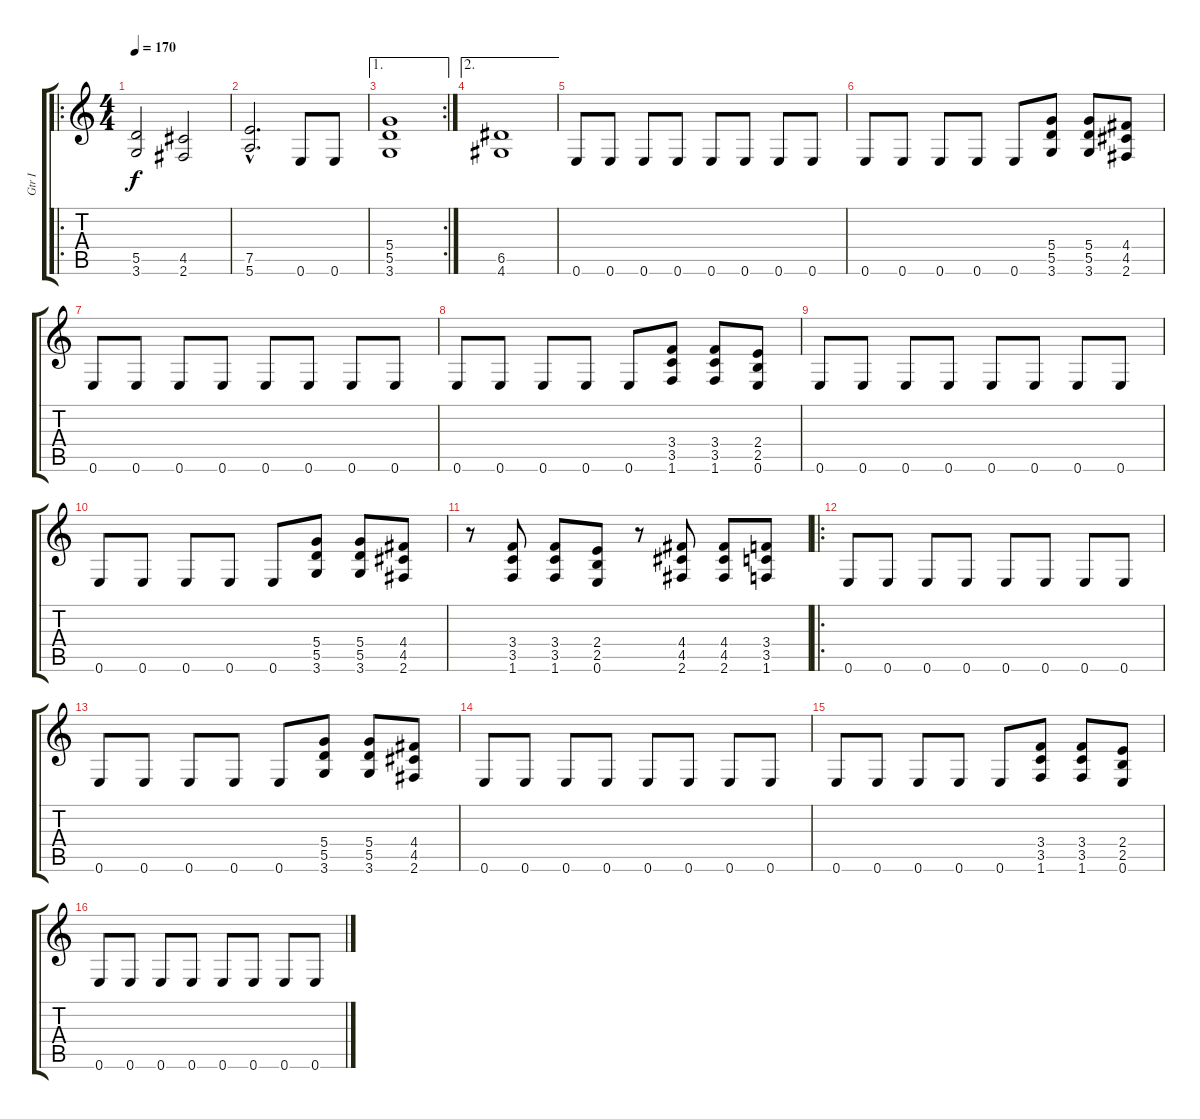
\track ("Gtr I" "Gtr I") {instrument distortionguitar}
\staff {score tabs}
\tuning (E4 B3 G3 D3 A2 E2) {hide}
\ro
\ts (4 4)
\tempo 170
\clef g2
\ks c
(5.5 3.6).2{dy f instrument distortionguitar} (4.5 2.6).2 |
(7.5{hac} 5.6{hac}).2{d} 0.6.8 0.6.8 |
\ae 1
\rc 2
(5.4 5.5 3.6).1 |
\ae 2
(6.5 4.6).1 |
0.6.8 0.6.8 0.6.8 0.6.8 0.6.8 0.6.8 0.6.8 0.6.8 |
0.6.8 0.6.8 0.6.8 0.6.8 0.6.8 (5.4 5.5 3.6).8 (5.4 5.5 3.6).8 (4.4 4.5 2.6).8 |
0.6.8 0.6.8 0.6.8 0.6.8 0.6.8 0.6.8 0.6.8 0.6.8 |
0.6.8 0.6.8 0.6.8 0.6.8 0.6.8 (3.4 3.5 1.6).8 (3.4 3.5 1.6).8 (2.4 2.5 0.6).8 |
0.6.8 0.6.8 0.6.8 0.6.8 0.6.8 0.6.8 0.6.8 0.6.8 |
0.6.8 0.6.8 0.6.8 0.6.8 0.6.8 (5.4 5.5 3.6).8 (5.4 5.5 3.6).8 (4.4 4.5 2.6).8 |
r.8 (3.4 3.5 1.6).8 (3.4 3.5 1.6).8 (2.4 2.5 0.6).8 r.8 (4.4 4.5 2.6).8 (4.4 4.5 2.6).8 (3.4 3.5 1.6).8 |
\ro
0.6.8 0.6.8 0.6.8 0.6.8 0.6.8 0.6.8 0.6.8 0.6.8 |
0.6.8 0.6.8 0.6.8 0.6.8 0.6.8 (5.4 5.5 3.6).8 (5.4 5.5 3.6).8 (4.4 4.5 2.6).8 |
0.6.8 0.6.8 0.6.8 0.6.8 0.6.8 0.6.8 0.6.8 0.6.8 |
0.6.8 0.6.8 0.6.8 0.6.8 0.6.8 (3.4 3.5 1.6).8 (3.4 3.5 1.6).8 (2.4 2.5 0.6).8 |
0.6.8 0.6.8 0.6.8 0.6.8 0.6.8 0.6.8 0.6.8 0.6.8
